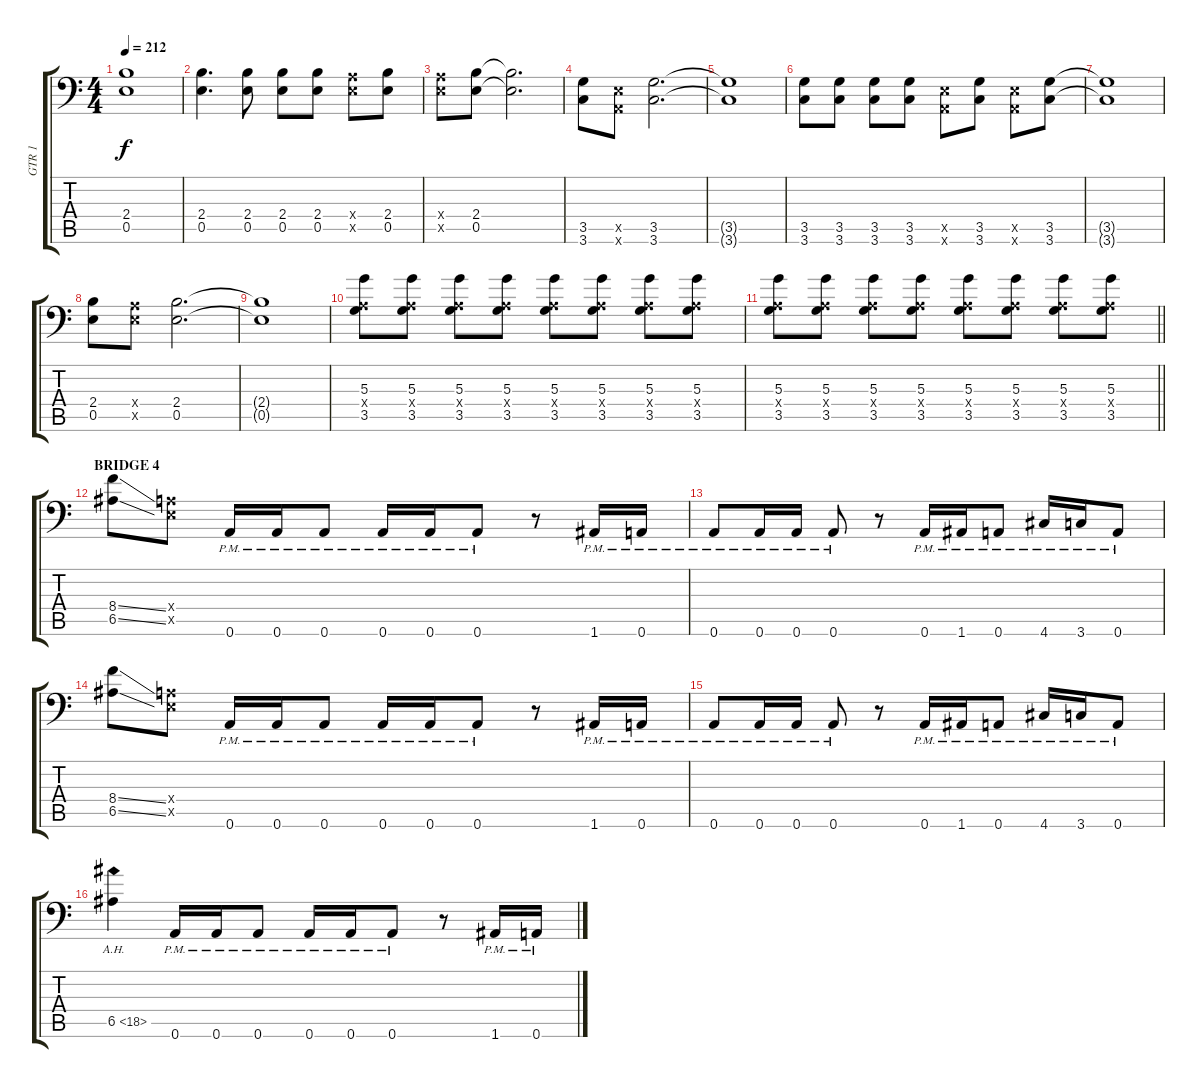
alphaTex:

\track ("GTR 1" "GTR 1") {instrument distortionguitar}
\staff {score tabs}
\tuning (B3 Gb3 D3 A2 E2 A1) {hide}
\ts (4 4)
\tempo 212
\clef f4
\ks c
(2.4{t} 0.5{t}).1{dy f} |
(2.4 0.5).4{d} (2.4 0.5).8 (2.4 0.5).8 (2.4 0.5).8 (0.4{x} 0.5{x}).8 (2.4 0.5).8 |
(0.4{x} 0.5{x}).8 (2.4 0.5).8 (2.4{t} 0.5{t}).2{d} |
(3.5 3.6).8 (0.5{x} 0.6{x}).8 (3.5 3.6).2{d} |
(3.5{t} 3.6{t}).1 |
(3.5 3.6).8 (3.5 3.6).8 (3.5 3.6).8 (3.5 3.6).8 (0.5{x} 0.6{x}).8 (3.5 3.6).8 (0.5{x} 0.6{x}).8 (3.5 3.6).8 |
(3.5{t} 3.6{t}).1 |
(2.4 0.5).8 (0.4{x} 0.5{x}).8 (2.4 0.5).2{d} |
(2.4{t} 0.5{t}).1 |
(5.3 0.4{x} 3.5).8 (5.3 0.4{x} 3.5).8 (5.3 0.4{x} 3.5).8 (5.3 0.4{x} 3.5).8 (5.3 0.4{x} 3.5).8 (5.3 0.4{x} 3.5).8 (5.3 0.4{x} 3.5).8 (5.3 0.4{x} 3.5).8 |
\barLineRight lightlight
(5.3 0.4{x} 3.5).8 (5.3 0.4{x} 3.5).8 (5.3 0.4{x} 3.5).8 (5.3 0.4{x} 3.5).8 (5.3 0.4{x} 3.5).8 (5.3 0.4{x} 3.5).8 (5.3 0.4{x} 3.5).8 (5.3 0.4{x} 3.5).8 |
\section ("" "BRIDGE 4")
(8.4{ss} 6.5{ss}).8 (0.4{x} 0.5{x}).8 0.6{pm}.16 0.6{pm}.16 0.6{pm}.8 0.6{pm}.16 0.6{pm}.16 0.6{pm}.8 r.8 1.6{pm}.16 0.6{pm}.16 |
0.6{pm}.8 0.6{pm}.16 0.6{pm}.16 0.6{pm}.8 r.8 0.6{pm}.16 1.6{pm}.16 0.6{pm}.8 4.6{pm}.16 3.6{pm}.16 0.6{pm}.8 |
(8.4{ss} 6.5{ss}).8 (0.4{x} 0.5{x}).8 0.6{pm}.16 0.6{pm}.16 0.6{pm}.8 0.6{pm}.16 0.6{pm}.16 0.6{pm}.8 r.8 1.6{pm}.16 0.6{pm}.16 |
0.6{pm}.8 0.6{pm}.16 0.6{pm}.16 0.6{pm}.8 r.8 0.6{pm}.16 1.6{pm}.16 0.6{pm}.8 4.6{pm}.16 3.6{pm}.16 0.6{pm}.8 |
6.5{ah 12}.4 0.6{pm}.16 0.6{pm}.16 0.6{pm}.8 0.6{pm}.16 0.6{pm}.16 0.6{pm}.8 r.8 1.6{pm}.16 0.6{pm}.16
